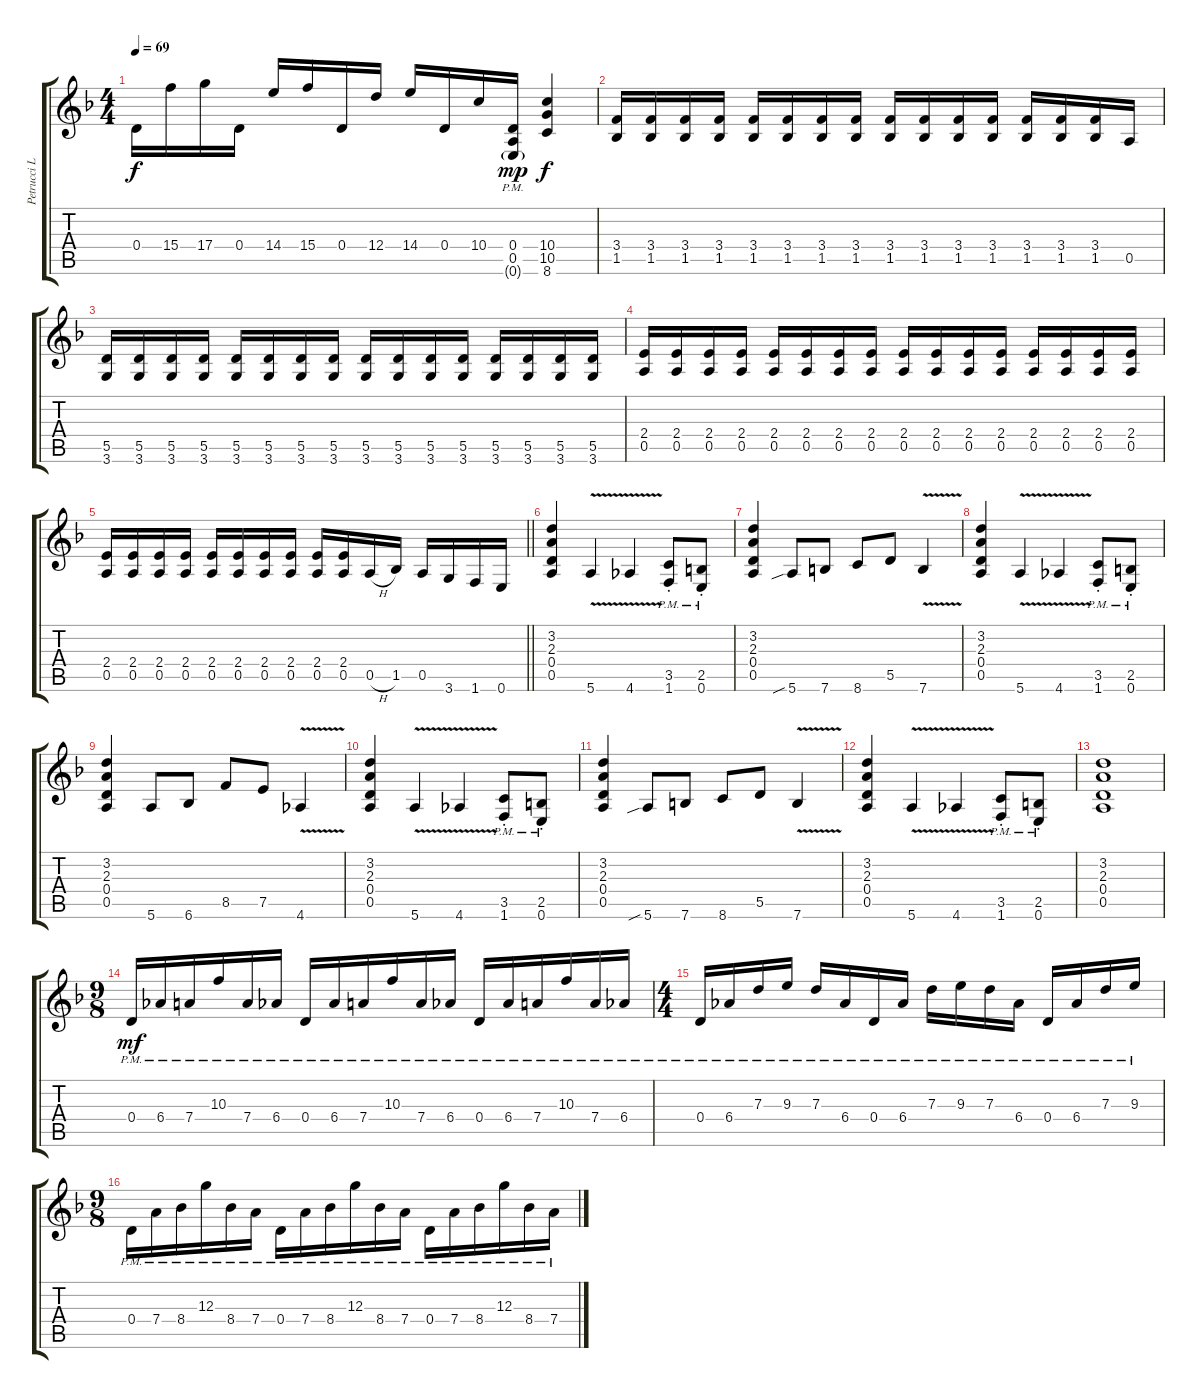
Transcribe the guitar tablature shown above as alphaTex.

\track ("Petrucci Left" "Petrucci L") {instrument distortionguitar}
\staff {score tabs}
\tuning (E4 B3 G3 D3 A2 E2) {hide}
\ts (4 4)
\tempo 69
\clef g2
\ks f
0.4.16{dy f} 15.4.16 17.4.16 0.4.16 14.4.16 15.4.16 0.4.16 12.4.16 14.4.16 0.4.16 10.4.16 (0.4{pm} 0.5{pm} 0.6{g pm}).16{dy mp} (10.4 10.5 8.6).4{dy f} |
(3.4 1.5).16 (3.4 1.5).16 (3.4 1.5).16 (3.4 1.5).16 (3.4 1.5).16 (3.4 1.5).16 (3.4 1.5).16 (3.4 1.5).16 (3.4 1.5).16 (3.4 1.5).16 (3.4 1.5).16 (3.4 1.5).16 (3.4 1.5).16 (3.4 1.5).16 (3.4 1.5).16 0.5.16 |
(5.5 3.6).16 (5.5 3.6).16 (5.5 3.6).16 (5.5 3.6).16 (5.5 3.6).16 (5.5 3.6).16 (5.5 3.6).16 (5.5 3.6).16 (5.5 3.6).16 (5.5 3.6).16 (5.5 3.6).16 (5.5 3.6).16 (5.5 3.6).16 (5.5 3.6).16 (5.5 3.6).16 (5.5 3.6).16 |
(2.4 0.5).16 (2.4 0.5).16 (2.4 0.5).16 (2.4 0.5).16 (2.4 0.5).16 (2.4 0.5).16 (2.4 0.5).16 (2.4 0.5).16 (2.4 0.5).16 (2.4 0.5).16 (2.4 0.5).16 (2.4 0.5).16 (2.4 0.5).16 (2.4 0.5).16 (2.4 0.5).16 (2.4 0.5).16 |
\barLineRight lightlight
(2.4 0.5).16 (2.4 0.5).16 (2.4 0.5).16 (2.4 0.5).16 (2.4 0.5).16 (2.4 0.5).16 (2.4 0.5).16 (2.4 0.5).16 (2.4 0.5).16 (2.4 0.5).16 0.5{h}.16 1.5.16 0.5.16 3.6.16 1.6.16 0.6.16 |
(3.2 2.3 0.4 0.5).4 5.6{v}.4 4.6{v}.4 (3.5{pm st} 1.6{pm st}).8 (2.5{pm st} 0.6{pm st}).8 |
(3.2 2.3 0.4 0.5).4 5.6{sib}.8 7.6.8 8.6.8 5.5.8 7.6{v}.4 |
(3.2 2.3 0.4 0.5).4 5.6{v}.4 4.6{v}.4 (3.5{pm st} 1.6{pm st}).8 (2.5{pm st} 0.6{pm st}).8 |
(3.2 2.3 0.4 0.5).4 5.6.8 6.6.8 8.5.8 7.5.8 4.6{v}.4 |
(3.2 2.3 0.4 0.5).4 5.6{v}.4 4.6{v}.4 (3.5{pm st} 1.6{pm st}).8 (2.5{pm st} 0.6{pm st}).8 |
(3.2 2.3 0.4 0.5).4 5.6{sib}.8 7.6.8 8.6.8 5.5.8 7.6{v}.4 |
(3.2 2.3 0.4 0.5).4 5.6{v}.4 4.6{v}.4 (3.5{pm st} 1.6{pm st}).8 (2.5{pm st} 0.6{pm st}).8 |
(3.2 2.3 0.4 0.5).1 |
\ts (9 8)
0.4{pm}.16{dy mf} 6.4{pm}.16 7.4{pm}.16 10.3{pm}.16 7.4{pm}.16 6.4{pm}.16 0.4{pm}.16 6.4{pm}.16 7.4{pm}.16 10.3{pm}.16 7.4{pm}.16 6.4{pm}.16 0.4{pm}.16 6.4{pm}.16 7.4{pm}.16 10.3{pm}.16 7.4{pm}.16 6.4{pm}.16 |
\ts (4 4)
0.4{pm}.16 6.4{pm}.16 7.3{pm}.16 9.3{pm}.16 7.3{pm}.16 6.4{pm}.16 0.4{pm}.16 6.4{pm}.16 7.3{pm}.16 9.3{pm}.16 7.3{pm}.16 6.4{pm}.16 0.4{pm}.16 6.4{pm}.16 7.3{pm}.16 9.3{pm}.16 |
\ts (9 8)
0.4{pm}.16 7.4{pm}.16 8.4{pm}.16 12.3{pm}.16 8.4{pm}.16 7.4{pm}.16 0.4{pm}.16 7.4{pm}.16 8.4{pm}.16 12.3{pm}.16 8.4{pm}.16 7.4{pm}.16 0.4{pm}.16 7.4{pm}.16 8.4{pm}.16 12.3{pm}.16 8.4{pm}.16 7.4{pm}.16
